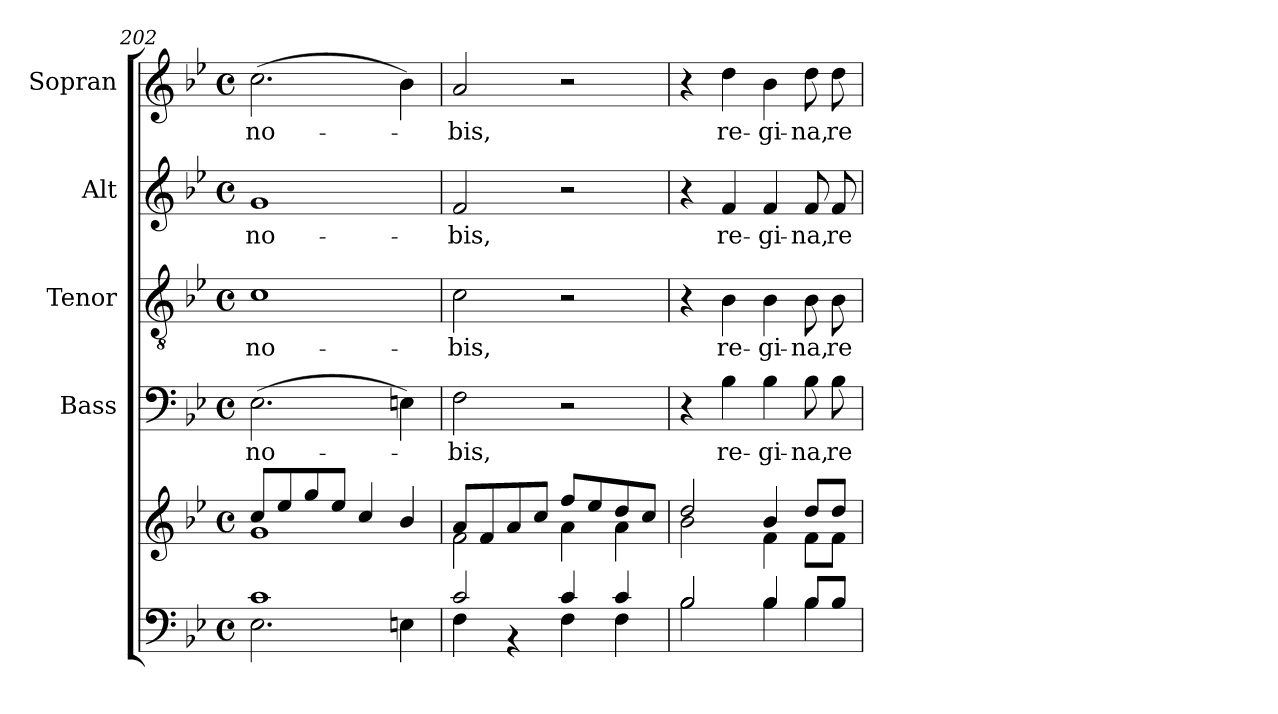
**kern	**kern	**kern	**text	**kern	**text	**kern	**text	**kern	**text
*part5	*part5	*part4	*part4	*part3	*part3	*part2	*part2	*part1	*part1
*staff6	*staff5	*staff4	*staff4	*staff3	*staff3	*staff2	*staff2	*staff1	*staff1
*	*	*I"Bass	*	*I"Tenor	*	*I"Alt	*	*I"Sopran	*
*	*	*I'B.	*	*I'T.	*	*I'A.	*	*I'S.	*
*clefF4	*clefG2	*clefF4	*	*clefGv2	*	*clefG2	*	*clefG2	*
*k[b-e-]	*k[b-e-]	*k[b-e-]	*	*k[b-e-]	*	*k[b-e-]	*	*k[b-e-]	*
*B-:	*B-:	*B-:	*	*B-:	*	*B-:	*	*B-:	*
*M4/4	*M4/4	*M4/4	*	*M4/4	*	*M4/4	*	*M4/4	*
*met(c)	*met(c)	*met(c)	*	*met(c)	*	*met(c)	*	*met(c)	*
=202	=202	=202	=202	=202	=202	=202	=202	=202	=202
*^	*^	*	*	*	*	*	*	*	*
!	!	!	!	!	!LO:LY:b	!	!LO:LY:b	!	!LO:LY:b	!	!LO:LY:b
1c	2.E-\	8cc/L	1g	(>2.E-\	no-	1c	no-	1g	no-	(>2.cc\	no-
.	.	8ee-/	.	.	.	.	.	.	.	.	.
.	.	8gg/	.	.	.	.	.	.	.	.	.
.	.	8ee-/J	.	.	.	.	.	.	.	.	.
.	.	4cc/	.	.	.	.	.	.	.	.	.
.	4En\	4b-/	.	4En\)	.	.	.	.	.	4b-\)	.
=203	=203	=203	=203	=203	=203	=203	=203	=203	=203	=203	=203
!	!	!	!	!	!LO:LY:b	!	!LO:LY:b	!	!LO:LY:b	!	!LO:LY:b
2c/	4F\	8a/L	2f\	2F\	-bis,	2c\	-bis,	2f/	-bis,	2a/	-bis,
.	.	8f/	.	.	.	.	.	.	.	.	.
.	4r	8a/	.	.	.	.	.	.	.	.	.
.	.	8cc/J	.	.	.	.	.	.	.	.	.
4c/	4F\	8ff/L	4a\	2r	.	2r	.	2r	.	2r	.
.	.	8ee-/	.	.	.	.	.	.	.	.	.
4c/	4F\	8dd/	4a\	.	.	.	.	.	.	.	.
.	.	8cc/J	.	.	.	.	.	.	.	.	.
=204	=204	=204	=204	=204	=204	=204	=204	=204	=204	=204	=204
2B-/	2B-\	2dd/	2b-\	4r	.	4r	.	4r	.	4r	.
!	!	!	!	!	!LO:LY:b	!	!LO:LY:b	!	!LO:LY:b	!	!LO:LY:b
.	.	.	.	4B-\	re-	4B-\	re-	4f/	re-	4dd\	re-
!	!	!	!	!	!LO:LY:b	!	!LO:LY:b	!	!LO:LY:b	!	!LO:LY:b
4B-/	4B-\	4b-/	4f\	4B-\	-gi-	4B-\	-gi-	4f/	-gi-	4b-\	-gi-
!	!	!	!	!	!LO:LY:b	!	!LO:LY:b	!	!LO:LY:b	!	!LO:LY:b
8B-/L	4B-\	8dd/L	8f\L	8B-\	-na,	8B-\	-na,	8f/	-na,	8dd\	-na,
!	!	!	!	!	!LO:LY:b	!	!LO:LY:b	!	!LO:LY:b	!	!LO:LY:b
8B-/J	.	8dd/J	8f\J	8B-\	re-	8B-\	re-	8f/	re-	8dd\	re-
*v	*v	*	*	*	*	*	*	*	*	*	*
*	*v	*v	*	*	*	*	*	*	*	*
=	=	=	=	=	=	=	=	=	=
*-	*-	*-	*-	*-	*-	*-	*-	*-	*-
